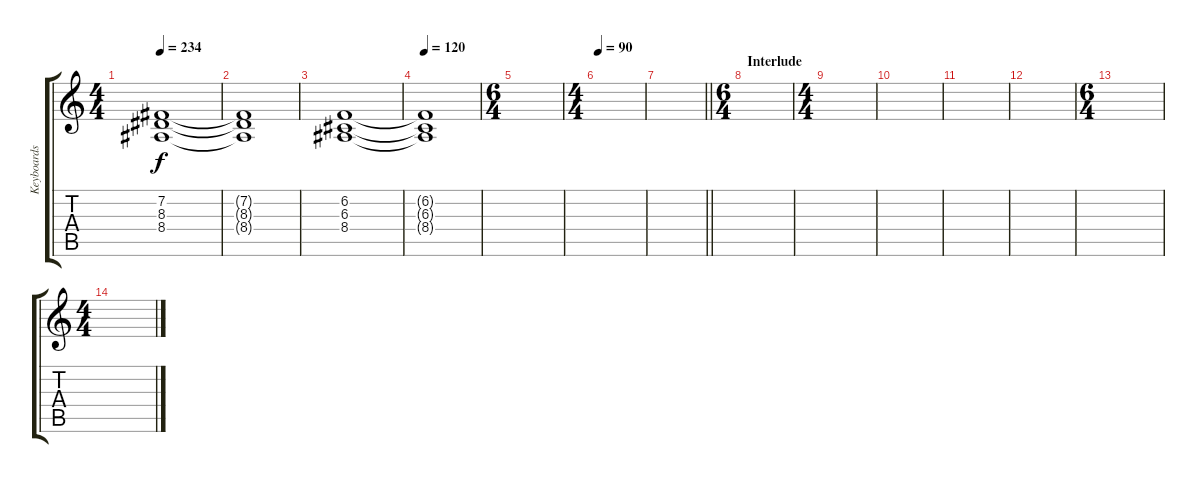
\track ("Keyboards" "Keyboards") {instrument drawbarorgan}
\staff {score tabs}
\tuning (E4 B3 G3 D3 A2 E2) {hide}
\ts (4 4)
\tempo 234
\clef g2
\ks c
(7.2 8.3 8.4).1{dy f} |
(7.2{t} 8.3{t} 8.4{t}).1 |
(6.2 6.3 8.4).1 |
\tempo 120
(6.2{t} 6.3{t} 8.4{t}).1 |
\ts (6 4)
|
\ts (4 4)
\tempo 90
|
\barLineRight lightlight
|
\ts (6 4)
\section ("" "Interlude")
|
\ts (4 4)
|
|
|
|
\ts (6 4)
|
\ts (4 4)
